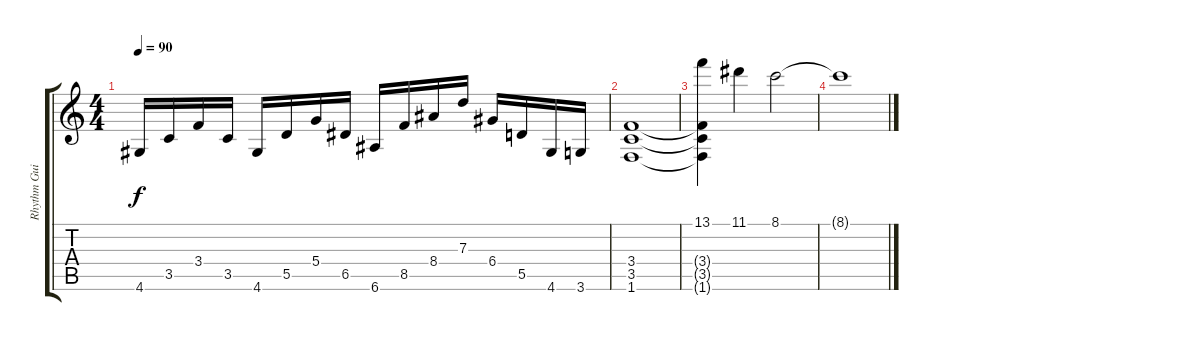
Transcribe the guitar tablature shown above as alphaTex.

\track ("Rhythm Guitar" "Rhythm Gui") {instrument distortionguitar}
\staff {score tabs}
\tuning (E4 B3 G3 D3 A2 E2) {hide}
\ts (4 4)
\tempo 90
\clef g2
\ks c
4.6.16{dy f} 3.5.16 3.4.16 3.5.16 4.6.16 5.5.16 5.4.16 6.5.16 6.6.16 8.5.16 8.4.16 7.3.16 6.4.16 5.5.16 4.6.16 3.6.16 |
(3.4 3.5 1.6).1 |
(13.1 3.4{t} 3.5{t} 1.6{t}).4 11.1.4 8.1.2 |
8.1{t}.1
